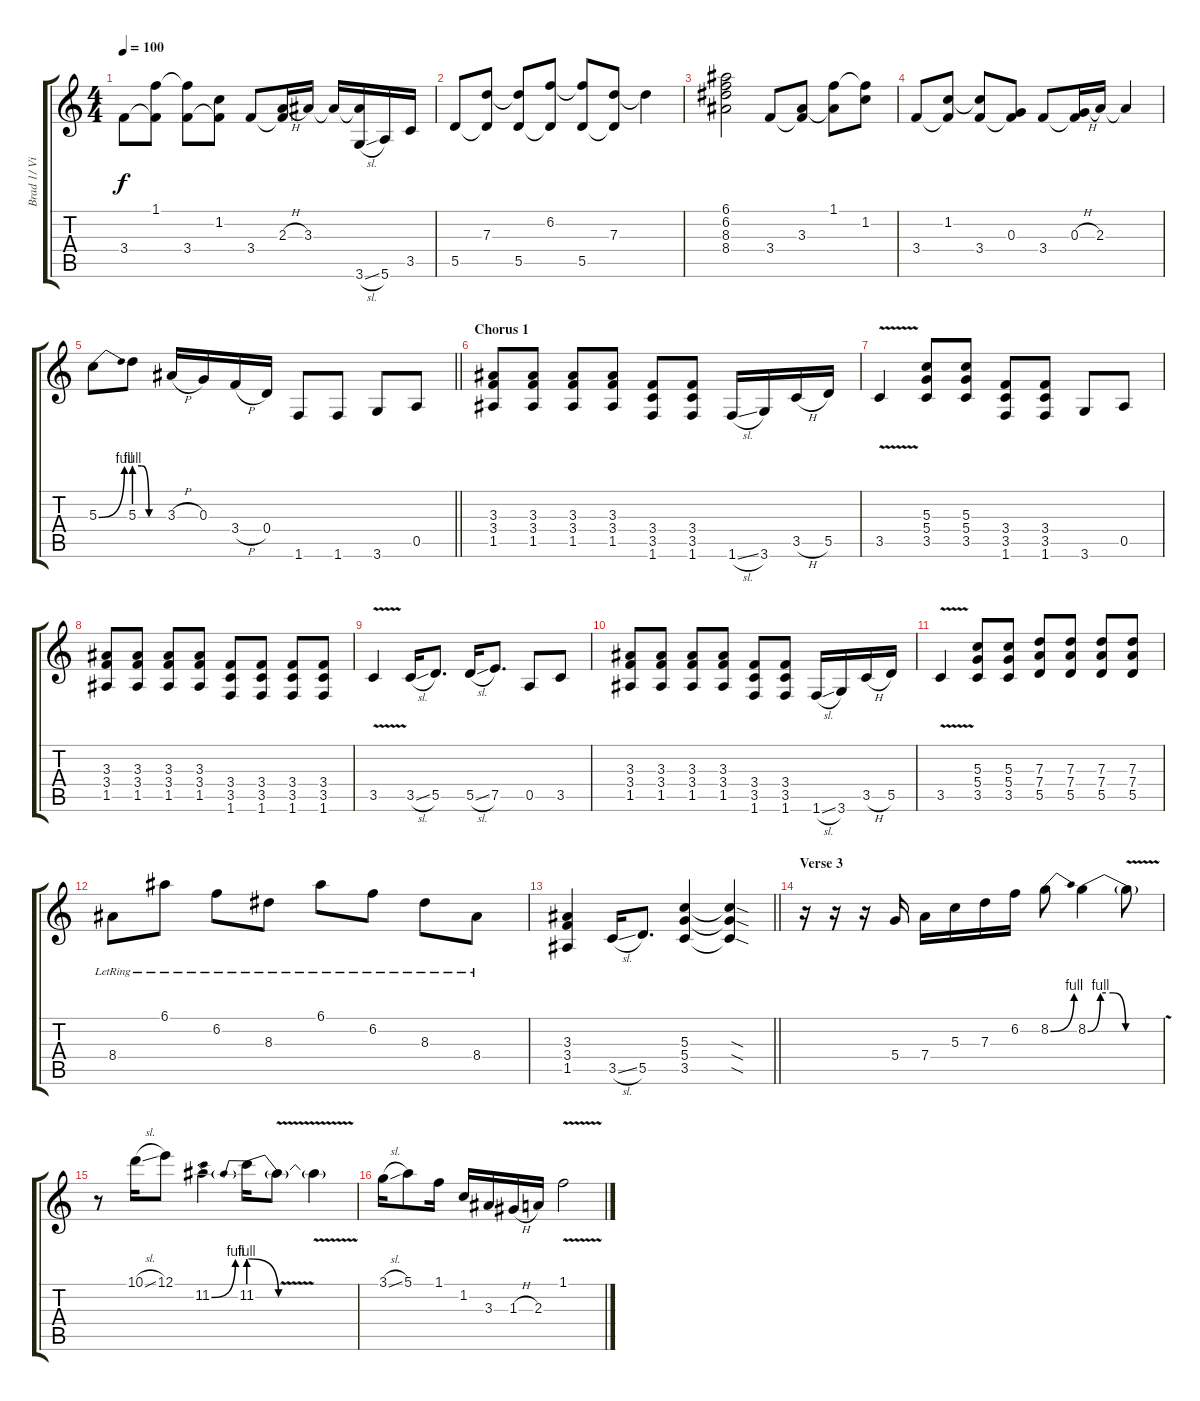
\track ("Brad 1/ Violinist" "Brad 1/ Vi") {instrument electricguitarjazz}
\staff {score tabs}
\tuning (E4 B3 G3 D3 A2 E2) {hide}
\ts (4 4)
\tempo 100
\clef g2
\ks c
3.4.8{dy f} (1.1 3.4{t}).8 (1.1{t} 3.4).8 (1.2 3.4{t}).8 3.4.8 (2.3{h} 3.4{t}).16 3.3.16 3.3{t}.16 (3.3{t} 3.6{sl}).16 5.6.16 3.5.16 |
5.5.8 (7.3 5.5{t}).8 (7.3{t} 5.5).8 (6.2 5.5{t}).8 (6.2{t} 5.5).8 (7.3 5.5{t}).8 7.3{t}.4 |
(6.1 6.2 8.3 8.4).2 3.4.8 (3.3 3.4{t}).8 (1.1 3.3{t}).8 (1.1{t} 1.2).8 |
3.4.8 (1.2 3.4{t}).8 (1.2{t} 3.4).8 (0.3 3.4{t}).8 3.4.8 (0.3{h} 3.4{t}).16 2.3.16 2.3{t}.4 |
\barLineRight lightlight
5.3{be (bend 0 0 60 4)}.8 5.3{be (custom 0 4 15 4 30 0 60 0)}.8 3.3{h}.16 0.3.16 3.4{h}.16 0.4.16 1.6.8 1.6.8 3.6.8 0.5.8 |
\section ("" "Chorus 1")
(3.3 3.4 1.5).8 (3.3 3.4 1.5).8 (3.3 3.4 1.5).8 (3.3 3.4 1.5).8 (3.4 3.5 1.6).8 (3.4 3.5 1.6).8 1.6{sl}.16 3.6.16 3.5{h}.16 5.5.16 |
3.5{v}.4 (5.3 5.4 3.5).8 (5.3 5.4 3.5).8 (3.4 3.5 1.6).8 (3.4 3.5 1.6).8 3.6.8 0.5.8 |
(3.3 3.4 1.5).8 (3.3 3.4 1.5).8 (3.3 3.4 1.5).8 (3.3 3.4 1.5).8 (3.4 3.5 1.6).8 (3.4 3.5 1.6).8 (3.4 3.5 1.6).8 (3.4 3.5 1.6).8 |
3.5{v}.4 3.5{sl}.16 5.5.8{d} 5.5{sl}.16 7.5.8{d} 0.5.8 3.5.8 |
(3.3 3.4 1.5).8 (3.3 3.4 1.5).8 (3.3 3.4 1.5).8 (3.3 3.4 1.5).8 (3.4 3.5 1.6).8 (3.4 3.5 1.6).8 1.6{sl}.16 3.6.16 3.5{h}.16 5.5.16 |
3.5{v}.4 (5.3 5.4 3.5).8 (5.3 5.4 3.5).8 (7.3 7.4 5.5).8 (7.3 7.4 5.5).8 (7.3 7.4 5.5).8 (7.3 7.4 5.5).8 |
8.4{lr}.8 6.1{lr}.8 6.2{lr}.8 8.3{lr}.8 6.1{lr}.8 6.2{lr}.8 8.3{lr}.8 8.4{lr}.8 |
\barLineRight lightlight
(3.3 3.4 1.5).4 3.5{sl}.16 5.5.8{d} (5.3 5.4 3.5).4 (5.3{sod t} 5.4{sod t} 3.5{sod t}).4 |
\section ("" "Verse 3")
r.16{instrument violin} r.16 r.16 5.4.16 7.4.16 5.3.16 7.3.16 6.2.16 8.2{be (bend 0 0 60 4)}.8 8.2{be (custom 0 0 10 4 20 4 30 0 60 0)}.4 8.2{v t}.8 |
r.8 10.1{sl}.16 12.1.8 11.2{be (bend 0 0 60 4)}.4 11.2{be (prebendrelease 0 4 60 0)}.16 11.2{v t}.8 11.2{t}.4 |
3.1{sl}.16 5.1.8 1.1.16 1.2.16 3.3.16 1.3{h}.16 2.3.16 1.1{v}.2
